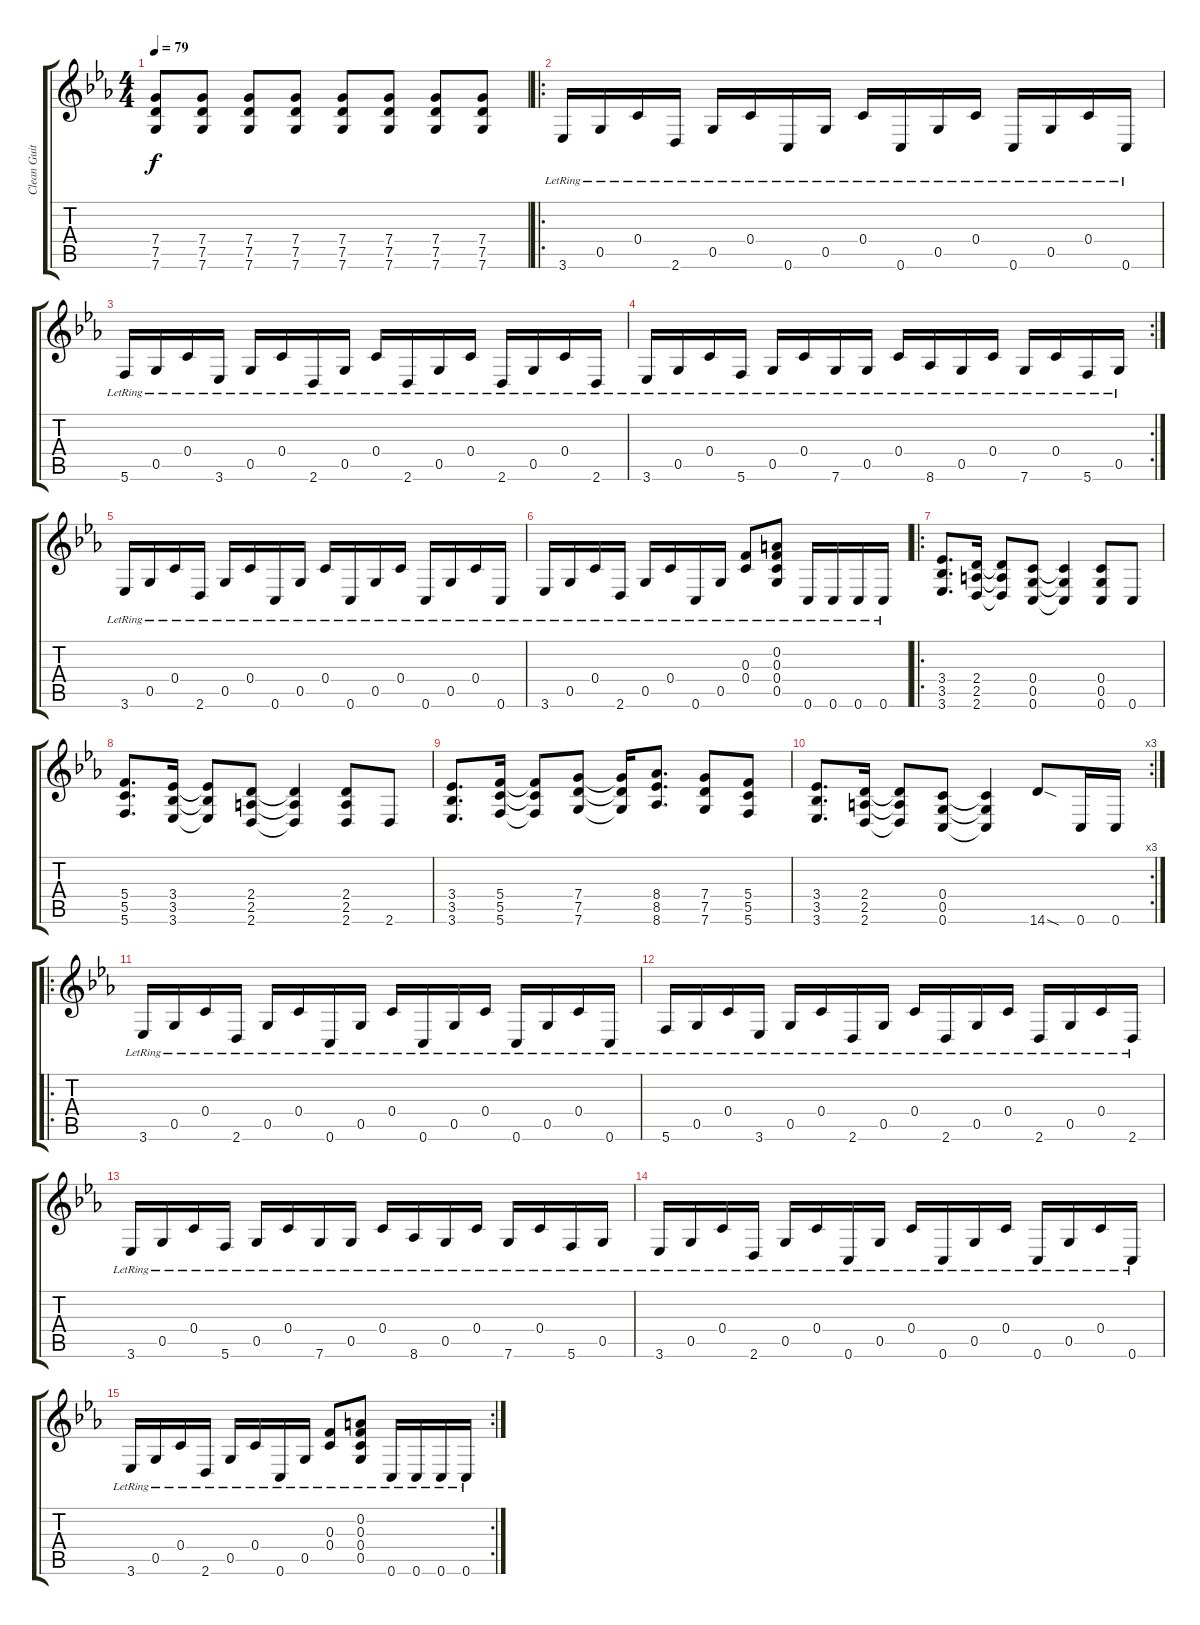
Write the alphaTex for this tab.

\track ("Clean Guitar" "Clean Guit") {instrument electricguitarclean}
\staff {score tabs}
\tuning (D4 A3 F3 C3 G2 C2) {hide}
\ts (4 4)
\tempo 79
\clef g2
\ks eb
(7.4 7.5 7.6).8{dy f} (7.4 7.5 7.6).8 (7.4 7.5 7.6).8 (7.4 7.5 7.6).8 (7.4 7.5 7.6).8 (7.4 7.5 7.6).8 (7.4 7.5 7.6).8 (7.4 7.5 7.6).8 |
\ro
3.6{lr}.16 0.5{lr}.16 0.4{lr}.16 2.6{lr}.16 0.5{lr}.16 0.4{lr}.16 0.6{lr}.16 0.5{lr}.16 0.4{lr}.16 0.6{lr}.16 0.5{lr}.16 0.4{lr}.16 0.6{lr}.16 0.5{lr}.16 0.4{lr}.16 0.6{lr}.16 |
5.6{lr}.16 0.5{lr}.16 0.4{lr}.16 3.6{lr}.16 0.5{lr}.16 0.4{lr}.16 2.6{lr}.16 0.5{lr}.16 0.4{lr}.16 2.6{lr}.16 0.5{lr}.16 0.4{lr}.16 2.6{lr}.16 0.5{lr}.16 0.4{lr}.16 2.6{lr}.16 |
\rc 2
3.6{lr}.16 0.5{lr}.16 0.4{lr}.16 5.6{lr}.16 0.5{lr}.16 0.4{lr}.16 7.6{lr}.16 0.5{lr}.16 0.4{lr}.16 8.6{lr}.16 0.5{lr}.16 0.4{lr}.16 7.6{lr}.16 0.4{lr}.16 5.6{lr}.16 0.5{lr}.16 |
3.6{lr}.16 0.5{lr}.16 0.4{lr}.16 2.6{lr}.16 0.5{lr}.16 0.4{lr}.16 0.6{lr}.16 0.5{lr}.16 0.4{lr}.16 0.6{lr}.16 0.5{lr}.16 0.4{lr}.16 0.6{lr}.16 0.5{lr}.16 0.4{lr}.16 0.6{lr}.16 |
3.6{lr}.16 0.5{lr}.16 0.4{lr}.16 2.6{lr}.16 0.5{lr}.16 0.4{lr}.16 0.6{lr}.16 0.5{lr}.16 (0.3{lr} 0.4{lr}).8 (0.2{lr} 0.3{lr} 0.4{lr} 0.5{lr}).8 0.6{lr}.16 0.6{lr}.16 0.6{lr}.16 0.6{lr}.16 |
\ro
(3.4 3.5 3.6).8{d} (2.4 2.5 2.6).16 (2.4{t} 2.5{t} 2.6{t}).8 (0.4 0.5 0.6).8 (0.4{t} 0.5{t} 0.6{t}).4 (0.4 0.5 0.6).8 0.6.8 |
(5.4 5.5 5.6).8{d} (3.4 3.5 3.6).16 (3.4{t} 3.5{t} 3.6{t}).8 (2.4 2.5 2.6).8 (2.4{t} 2.5{t} 2.6{t}).4 (2.4 2.5 2.6).8 2.6.8 |
(3.4 3.5 3.6).8{d} (5.4 5.5 5.6).16 (5.4{t} 5.5{t} 5.6{t}).8 (7.4 7.5 7.6).8 (7.4{t} 7.5{t} 7.6{t}).16 (8.4 8.5 8.6).8{d} (7.4 7.5 7.6).8 (5.4 5.5 5.6).8 |
\rc 3
(3.4 3.5 3.6).8{d} (2.4 2.5 2.6).16 (2.4{t} 2.5{t} 2.6{t}).8 (0.4 0.5 0.6).8 (0.4{t} 0.5{t} 0.6{t}).4 14.6{sod}.8 0.6.16 0.6.16 |
\ro
3.6{lr}.16 0.5{lr}.16 0.4{lr}.16 2.6{lr}.16 0.5{lr}.16 0.4{lr}.16 0.6{lr}.16 0.5{lr}.16 0.4{lr}.16 0.6{lr}.16 0.5{lr}.16 0.4{lr}.16 0.6{lr}.16 0.5{lr}.16 0.4{lr}.16 0.6{lr}.16 |
5.6{lr}.16 0.5{lr}.16 0.4{lr}.16 3.6{lr}.16 0.5{lr}.16 0.4{lr}.16 2.6{lr}.16 0.5{lr}.16 0.4{lr}.16 2.6{lr}.16 0.5{lr}.16 0.4{lr}.16 2.6{lr}.16 0.5{lr}.16 0.4{lr}.16 2.6{lr}.16 |
3.6{lr}.16 0.5{lr}.16 0.4{lr}.16 5.6{lr}.16 0.5{lr}.16 0.4{lr}.16 7.6{lr}.16 0.5{lr}.16 0.4{lr}.16 8.6{lr}.16 0.5{lr}.16 0.4{lr}.16 7.6{lr}.16 0.4{lr}.16 5.6{lr}.16 0.5{lr}.16 |
3.6{lr}.16 0.5{lr}.16 0.4{lr}.16 2.6{lr}.16 0.5{lr}.16 0.4{lr}.16 0.6{lr}.16 0.5{lr}.16 0.4{lr}.16 0.6{lr}.16 0.5{lr}.16 0.4{lr}.16 0.6{lr}.16 0.5{lr}.16 0.4{lr}.16 0.6{lr}.16 |
\rc 2
3.6{lr}.16 0.5{lr}.16 0.4{lr}.16 2.6{lr}.16 0.5{lr}.16 0.4{lr}.16 0.6{lr}.16 0.5{lr}.16 (0.3{lr} 0.4{lr}).8 (0.2{lr} 0.3{lr} 0.4{lr} 0.5{lr}).8 0.6{lr}.16 0.6{lr}.16 0.6{lr}.16 0.6{lr}.16
